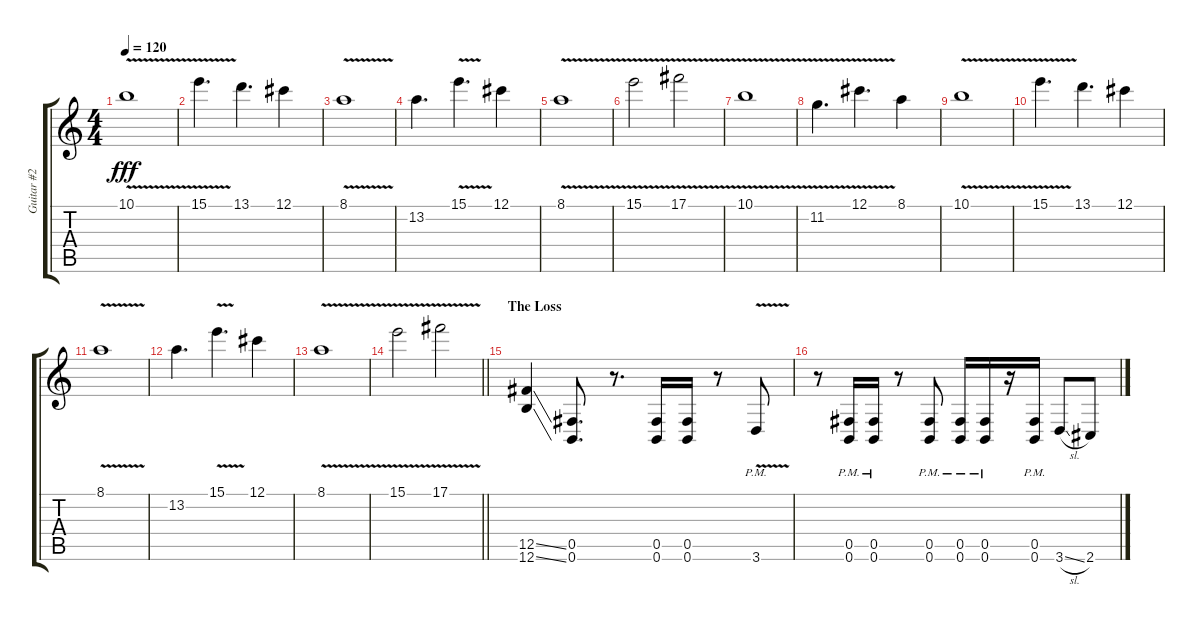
\track ("Guitar #2" "Guitar #2") {instrument overdrivenguitar}
\staff {score tabs}
\tuning (Db4 Ab3 E3 B2 Gb2 B1) {hide}
\ts (4 4)
\tempo 120
\clef g2
\ks c
10.1{v}.1{dy fff} |
15.1{v}.4{d} 13.1.4{d} 12.1.4 |
8.1{v}.1 |
13.2.4{d} 15.1{v}.4{d} 12.1.4 |
8.1{v}.1 |
15.1{v}.2 17.1{v}.2 |
10.1{v}.1 |
11.2{v}.4{d} 12.1{v}.4{d} 8.1.4 |
10.1{v}.1 |
15.1{v}.4{d} 13.1.4{d} 12.1.4 |
8.1{v}.1 |
13.2.4{d} 15.1{v}.4{d} 12.1.4 |
8.1{v}.1 |
\barLineRight lightlight
15.1{v}.2 17.1{v}.2 |
\section ("" "The Loss")
(12.5{ss} 12.6{ss}).4 (0.5 0.6).8{d} r.8{d} (0.5 0.6).16 (0.5 0.6).16 r.8 3.6{v pm}.8 |
r.8 (0.5{pm} 0.6{pm}).16 (0.5{pm} 0.6{pm}).16 r.8 (0.5{pm} 0.6{pm}).8 (0.5{pm} 0.6{pm}).16 (0.5{pm} 0.6{pm}).16 r.16 (0.5{pm} 0.6{pm}).16 3.6{sl}.8 2.6.8
